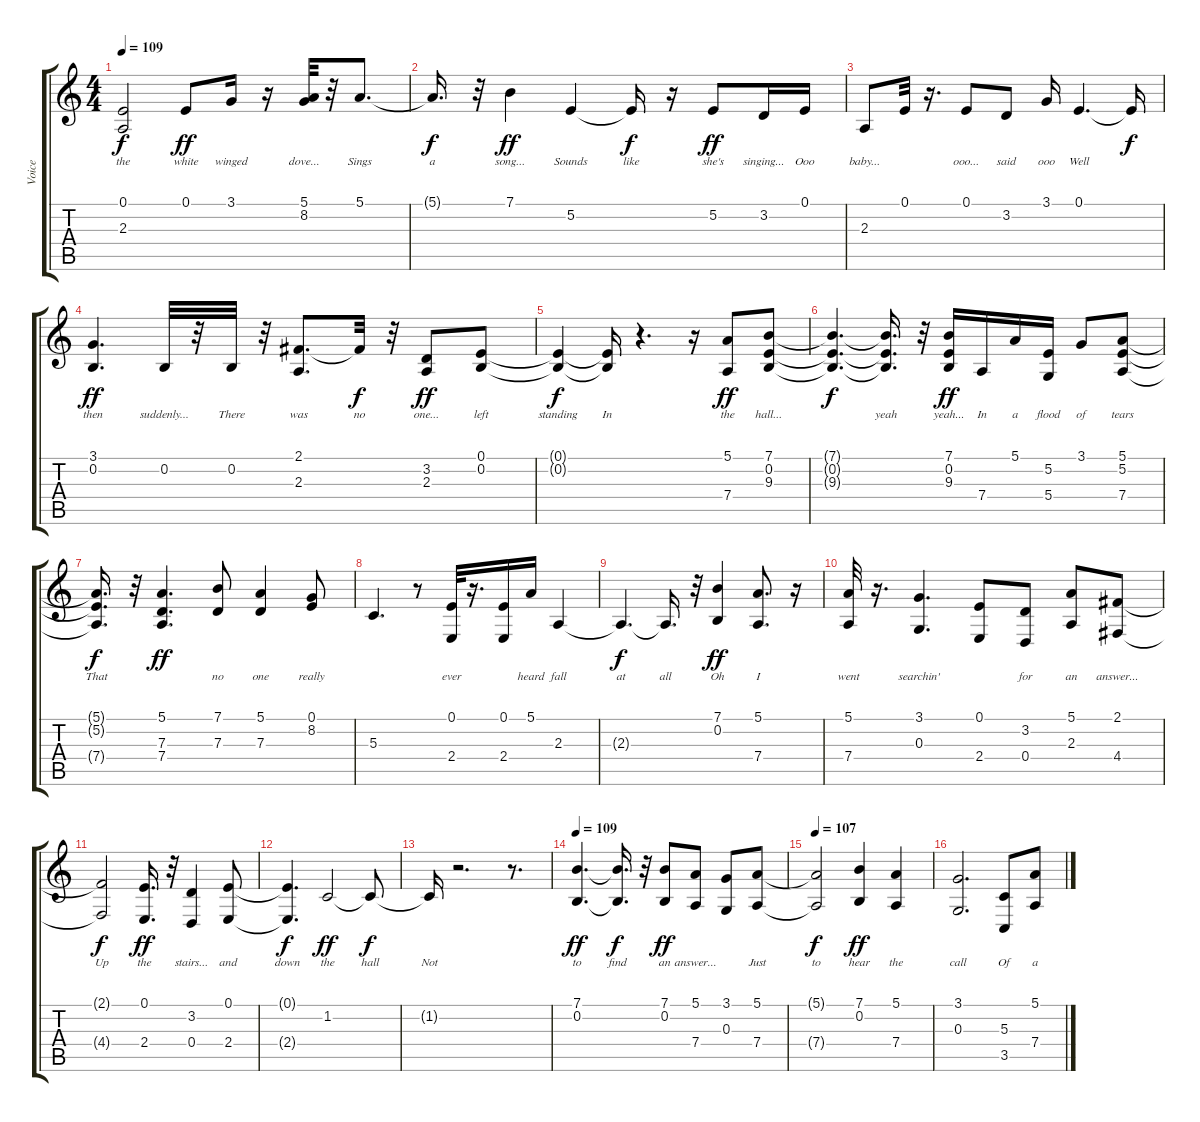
\track ("Voice" "Voice") {instrument tenorsax}
\staff {score tabs}
\tuning (E4 B3 G3 D3 A2 E2) {hide}
\ts (4 4)
\tempo 109
\clef g2
\ks c
(0.1{t} 2.3{t}).2{lyrics (0 "the") lyrics (1 "") lyrics (2 "") lyrics (3 "") lyrics (4 "") dy f} 0.1.8{lyrics (0 "white") lyrics (1 "") lyrics (2 "") lyrics (3 "") lyrics (4 "") dy ff} 3.1.16{lyrics (0 "winged") lyrics (1 "") lyrics (2 "") lyrics (3 "") lyrics (4 "")} r.16 (5.1 8.2).32{lyrics (0 "dove...") lyrics (1 "") lyrics (2 "") lyrics (3 "") lyrics (4 "")} r.32 5.1.8{d lyrics (0 "Sings") lyrics (1 "") lyrics (2 "") lyrics (3 "") lyrics (4 "")} |
5.1{t}.16{d lyrics (0 "a") lyrics (1 "") lyrics (2 "") lyrics (3 "") lyrics (4 "") dy f} r.32 7.1.4{lyrics (0 "song...") lyrics (1 "") lyrics (2 "") lyrics (3 "") lyrics (4 "") dy ff} 5.2.4{lyrics (0 "Sounds") lyrics (1 "") lyrics (2 "") lyrics (3 "") lyrics (4 "")} 5.2{t}.16{lyrics (0 "like") lyrics (1 "") lyrics (2 "") lyrics (3 "") lyrics (4 "") dy f} r.16 5.2.8{lyrics (0 "she's") lyrics (1 "") lyrics (2 "") lyrics (3 "") lyrics (4 "") dy ff} 3.2.16{lyrics (0 "singing...") lyrics (1 "") lyrics (2 "") lyrics (3 "") lyrics (4 "")} 0.1.16{lyrics (0 "Ooo") lyrics (1 "") lyrics (2 "") lyrics (3 "") lyrics (4 "")} |
2.3.8{lyrics (0 "baby...") lyrics (1 "") lyrics (2 "") lyrics (3 "") lyrics (4 "")} 0.1.32{lyrics (0 "") lyrics (1 "") lyrics (2 "") lyrics (3 "") lyrics (4 "")} r.16{d} 0.1.8{lyrics (0 "ooo...") lyrics (1 "") lyrics (2 "") lyrics (3 "") lyrics (4 "")} 3.2.8{lyrics (0 "said") lyrics (1 "") lyrics (2 "") lyrics (3 "") lyrics (4 "")} 3.1.16{lyrics (0 "ooo") lyrics (1 "") lyrics (2 "") lyrics (3 "") lyrics (4 "")} 0.1.4{d lyrics (0 "Well") lyrics (1 "") lyrics (2 "") lyrics (3 "") lyrics (4 "")} 0.1{t}.16{lyrics (0 "") lyrics (1 "") lyrics (2 "") lyrics (3 "") lyrics (4 "") dy f} |
(3.1 0.2).4{d lyrics (0 "then") lyrics (1 "") lyrics (2 "") lyrics (3 "") lyrics (4 "") dy ff} 0.2.32{lyrics (0 "suddenly...") lyrics (1 "") lyrics (2 "") lyrics (3 "") lyrics (4 "")} r.32 0.2.32{lyrics (0 "There") lyrics (1 "") lyrics (2 "") lyrics (3 "") lyrics (4 "")} r.32 (2.1 2.3).8{d lyrics (0 "was") lyrics (1 "") lyrics (2 "") lyrics (3 "") lyrics (4 "")} 2.1{t}.32{lyrics (0 "no") lyrics (1 "") lyrics (2 "") lyrics (3 "") lyrics (4 "") dy f} r.32 (3.2 2.3).8{lyrics (0 "one...") lyrics (1 "") lyrics (2 "") lyrics (3 "") lyrics (4 "") dy ff} (0.1 0.2).8{lyrics (0 "left") lyrics (1 "") lyrics (2 "") lyrics (3 "") lyrics (4 "")} |
(0.1{t} 0.2{t}).4{lyrics (0 "standing") lyrics (1 "") lyrics (2 "") lyrics (3 "") lyrics (4 "") dy f} (0.1{t} 0.2{t}).16{lyrics (0 "In") lyrics (1 "") lyrics (2 "") lyrics (3 "") lyrics (4 "")} r.4{d} r.16 (5.1 7.4).8{lyrics (0 "the") lyrics (1 "") lyrics (2 "") lyrics (3 "") lyrics (4 "") dy ff} (7.1 0.2 9.3).8{lyrics (0 "hall...") lyrics (1 "") lyrics (2 "") lyrics (3 "") lyrics (4 "")} |
(7.1{t} 0.2{t} 9.3{t}).4{d lyrics (0 "") lyrics (1 "") lyrics (2 "") lyrics (3 "") lyrics (4 "") dy f} (7.1{t} 0.2{t} 9.3{t}).16{d lyrics (0 "yeah") lyrics (1 "") lyrics (2 "") lyrics (3 "") lyrics (4 "")} r.32 (7.1 0.2 9.3).16{lyrics (0 "yeah...") lyrics (1 "") lyrics (2 "") lyrics (3 "") lyrics (4 "") dy ff volume 12} 7.4.16{lyrics (0 "In") lyrics (1 "") lyrics (2 "") lyrics (3 "") lyrics (4 "")} 5.1.16{lyrics (0 "a") lyrics (1 "") lyrics (2 "") lyrics (3 "") lyrics (4 "")} (5.2 5.4).16{lyrics (0 "flood") lyrics (1 "") lyrics (2 "") lyrics (3 "") lyrics (4 "")} 3.1.8{lyrics (0 "of") lyrics (1 "") lyrics (2 "") lyrics (3 "") lyrics (4 "")} (5.1 5.2 7.4).8{lyrics (0 "tears") lyrics (1 "") lyrics (2 "") lyrics (3 "") lyrics (4 "")} |
(5.1{t} 5.2{t} 7.4{t}).16{d lyrics (0 "That") lyrics (1 "") lyrics (2 "") lyrics (3 "") lyrics (4 "") dy f} r.32 (5.1 7.3 7.4).4{d lyrics (0 "") lyrics (1 "") lyrics (2 "") lyrics (3 "") lyrics (4 "") dy ff} (7.1 7.3).8{lyrics (0 "no") lyrics (1 "") lyrics (2 "") lyrics (3 "") lyrics (4 "")} (5.1 7.3).4{lyrics (0 "one") lyrics (1 "") lyrics (2 "") lyrics (3 "") lyrics (4 "")} (0.1 8.2).8{lyrics (0 "really") lyrics (1 "") lyrics (2 "") lyrics (3 "") lyrics (4 "")} |
5.3.4{d lyrics (0 "") lyrics (1 "") lyrics (2 "") lyrics (3 "") lyrics (4 "")} r.8 (0.1 2.4).32{lyrics (0 "ever") lyrics (1 "") lyrics (2 "") lyrics (3 "") lyrics (4 "")} r.16{d} (0.1 2.4).16{lyrics (0 "") lyrics (1 "") lyrics (2 "") lyrics (3 "") lyrics (4 "")} 5.1.16{lyrics (0 "heard") lyrics (1 "") lyrics (2 "") lyrics (3 "") lyrics (4 "")} 2.3.4{lyrics (0 "fall") lyrics (1 "") lyrics (2 "") lyrics (3 "") lyrics (4 "")} |
2.3{t}.4{d lyrics (0 "at") lyrics (1 "") lyrics (2 "") lyrics (3 "") lyrics (4 "") dy f} 2.3{t}.16{d lyrics (0 "all") lyrics (1 "") lyrics (2 "") lyrics (3 "") lyrics (4 "")} r.32 (7.1 0.2).4{lyrics (0 "Oh") lyrics (1 "") lyrics (2 "") lyrics (3 "") lyrics (4 "") dy ff} (5.1 7.4).8{d lyrics (0 "I") lyrics (1 "") lyrics (2 "") lyrics (3 "") lyrics (4 "")} r.16 |
(5.1 7.4).32{lyrics (0 "went") lyrics (1 "") lyrics (2 "") lyrics (3 "") lyrics (4 "")} r.16{d} (3.1 0.3).4{d lyrics (0 "searchin'") lyrics (1 "") lyrics (2 "") lyrics (3 "") lyrics (4 "")} (0.1 2.4).8{lyrics (0 "") lyrics (1 "") lyrics (2 "") lyrics (3 "") lyrics (4 "")} (3.2 0.4).8{lyrics (0 "for") lyrics (1 "") lyrics (2 "") lyrics (3 "") lyrics (4 "")} (5.1 2.3).8{lyrics (0 "an") lyrics (1 "") lyrics (2 "") lyrics (3 "") lyrics (4 "")} (2.1 4.4).8{lyrics (0 "answer...") lyrics (1 "") lyrics (2 "") lyrics (3 "") lyrics (4 "")} |
(2.1{t} 4.4{t}).2{lyrics (0 "Up") lyrics (1 "") lyrics (2 "") lyrics (3 "") lyrics (4 "") dy f} (0.1 2.4).16{d lyrics (0 "the") lyrics (1 "") lyrics (2 "") lyrics (3 "") lyrics (4 "") dy ff} r.32 (3.2 0.4).4{lyrics (0 "stairs...") lyrics (1 "") lyrics (2 "") lyrics (3 "") lyrics (4 "")} (0.1 2.4).8{lyrics (0 "and") lyrics (1 "") lyrics (2 "") lyrics (3 "") lyrics (4 "")} |
(0.1{t} 2.4{t}).4{d lyrics (0 "down") lyrics (1 "") lyrics (2 "") lyrics (3 "") lyrics (4 "") dy f} 1.2.2{lyrics (0 "the") lyrics (1 "") lyrics (2 "") lyrics (3 "") lyrics (4 "") dy ff} 1.2{t}.8{lyrics (0 "hall") lyrics (1 "") lyrics (2 "") lyrics (3 "") lyrics (4 "") dy f} |
1.2{t}.16{lyrics (0 "Not") lyrics (1 "") lyrics (2 "") lyrics (3 "") lyrics (4 "")} r.2{d} r.8{d} |
\tempo 109
(7.1 0.2).4{d lyrics (0 "to") lyrics (1 "") lyrics (2 "") lyrics (3 "") lyrics (4 "") dy ff} (7.1{t} 0.2{t}).16{d lyrics (0 "find") lyrics (1 "") lyrics (2 "") lyrics (3 "") lyrics (4 "") dy f} r.32 (7.1 0.2).8{lyrics (0 "an") lyrics (1 "") lyrics (2 "") lyrics (3 "") lyrics (4 "") dy ff} (5.1 7.4).8{lyrics (0 "answer...") lyrics (1 "") lyrics (2 "") lyrics (3 "") lyrics (4 "")} (3.1 0.3).8{lyrics (0 "") lyrics (1 "") lyrics (2 "") lyrics (3 "") lyrics (4 "")} (5.1 7.4).8{lyrics (0 "Just") lyrics (1 "") lyrics (2 "") lyrics (3 "") lyrics (4 "")} |
\tempo 107
(5.1{t} 7.4{t}).2{lyrics (0 "to") lyrics (1 "") lyrics (2 "") lyrics (3 "") lyrics (4 "") dy f} (7.1 0.2).4{lyrics (0 "hear") lyrics (1 "") lyrics (2 "") lyrics (3 "") lyrics (4 "") dy ff} (5.1 7.4).4{lyrics (0 "the") lyrics (1 "") lyrics (2 "") lyrics (3 "") lyrics (4 "")} |
(3.1 0.3).2{d lyrics (0 "call") lyrics (1 "") lyrics (2 "") lyrics (3 "") lyrics (4 "")} (5.3 3.5).8{lyrics (0 "Of") lyrics (1 "") lyrics (2 "") lyrics (3 "") lyrics (4 "")} (5.1 7.4).8{lyrics (0 "a") lyrics (1 "") lyrics (2 "") lyrics (3 "") lyrics (4 "")}
